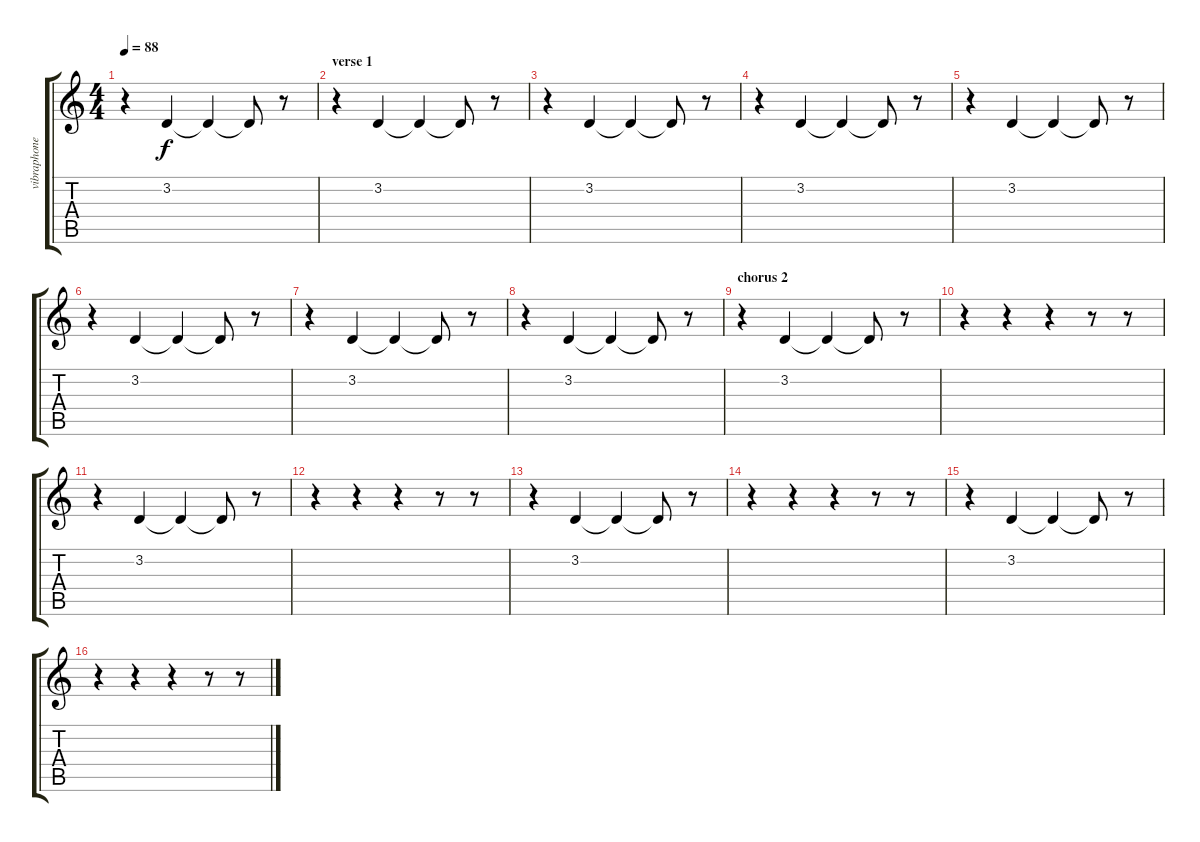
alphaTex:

\track ("vibraphone" "vibraphone") {instrument vibraphone}
\staff {score tabs}
\tuning (E4 B3 G3 D3 A2 E2) {hide}
\ts (4 4)
\tempo 88
\clef g2
\ks c
r.4{dy f} 3.2.4 3.2{t}.4 3.2{t}.8 r.8 |
\section ("" "verse 1")
r.4 3.2.4 3.2{t}.4 3.2{t}.8 r.8 |
r.4 3.2.4 3.2{t}.4 3.2{t}.8 r.8 |
r.4 3.2.4 3.2{t}.4 3.2{t}.8 r.8 |
r.4 3.2.4 3.2{t}.4 3.2{t}.8 r.8 |
r.4 3.2.4 3.2{t}.4 3.2{t}.8 r.8 |
r.4 3.2.4 3.2{t}.4 3.2{t}.8 r.8 |
r.4 3.2.4 3.2{t}.4 3.2{t}.8 r.8 |
\section ("" "chorus 2")
r.4 3.2.4 3.2{t}.4 3.2{t}.8 r.8 |
r.4 r.4 r.4 r.8 r.8 |
r.4 3.2.4 3.2{t}.4 3.2{t}.8 r.8 |
r.4 r.4 r.4 r.8 r.8 |
r.4 3.2.4 3.2{t}.4 3.2{t}.8 r.8 |
r.4 r.4 r.4 r.8 r.8 |
r.4 3.2.4 3.2{t}.4 3.2{t}.8 r.8 |
r.4 r.4 r.4 r.8 r.8
